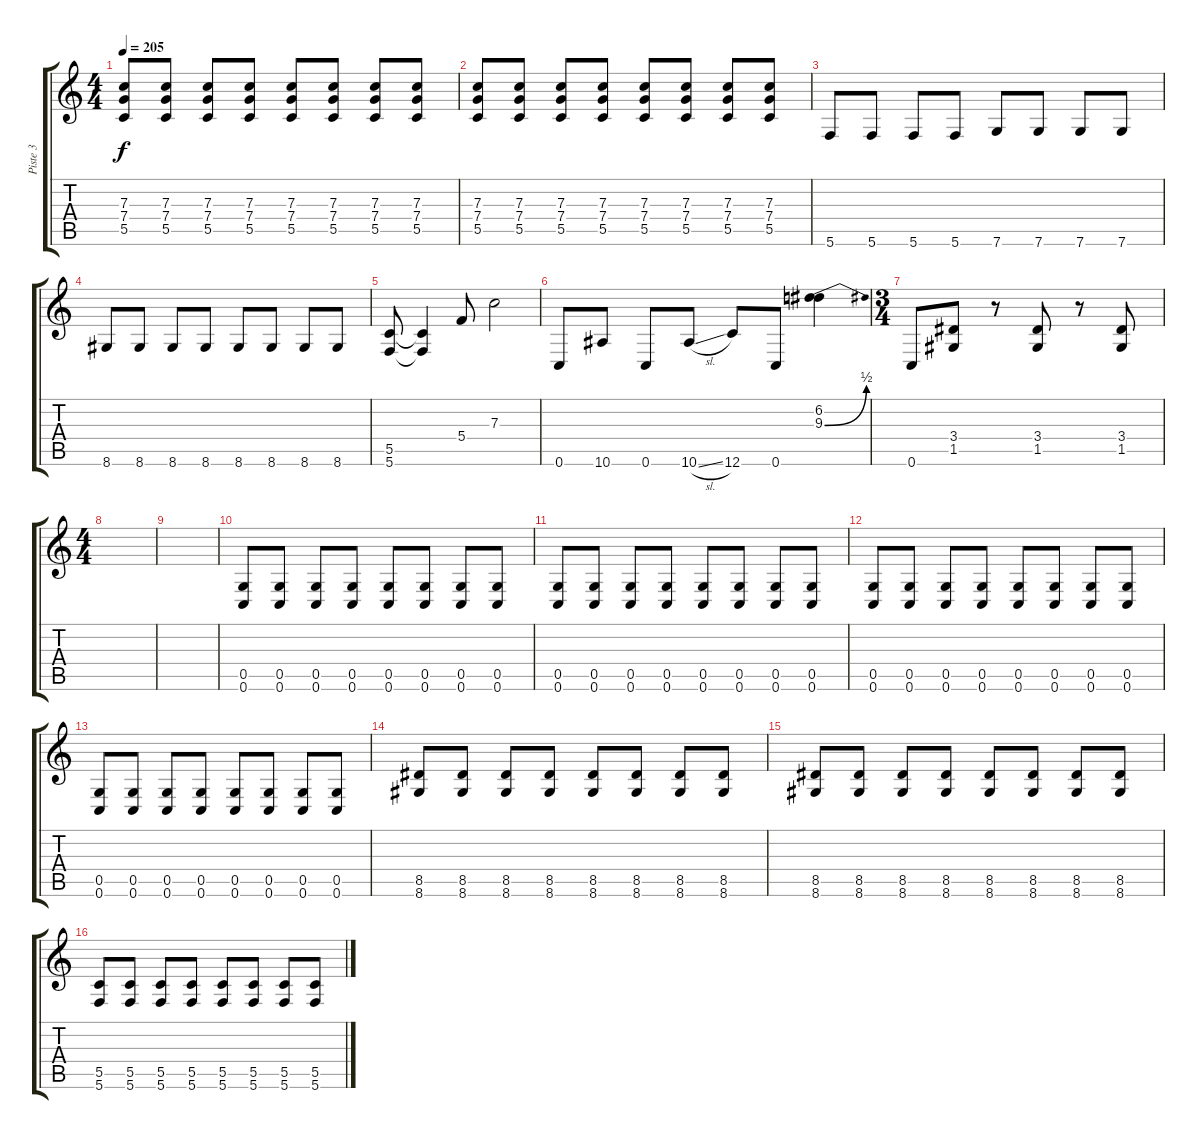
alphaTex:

\track ("Piste 3" "Piste 3") {instrument distortionguitar}
\staff {score tabs}
\tuning (D4 A3 F3 C3 G2 C2) {hide}
\ts (4 4)
\tempo 205
\clef g2
\ks c
(7.3 7.4 5.5).8{dy f} (7.3 7.4 5.5).8 (7.3 7.4 5.5).8 (7.3 7.4 5.5).8 (7.3 7.4 5.5).8 (7.3 7.4 5.5).8 (7.3 7.4 5.5).8 (7.3 7.4 5.5).8 |
(7.3 7.4 5.5).8 (7.3 7.4 5.5).8 (7.3 7.4 5.5).8 (7.3 7.4 5.5).8 (7.3 7.4 5.5).8 (7.3 7.4 5.5).8 (7.3 7.4 5.5).8 (7.3 7.4 5.5).8 |
5.6.8 5.6.8 5.6.8 5.6.8 7.6.8 7.6.8 7.6.8 7.6.8 |
8.6.8 8.6.8 8.6.8 8.6.8 8.6.8 8.6.8 8.6.8 8.6.8 |
(5.5 5.6).8 (5.5{t} 5.6{t}).4 5.4.8 7.3.2 |
0.6.8 10.6.8 0.6.8 10.6{sl}.8 12.6.8 0.6.8 (6.2 9.3{be (bend 0 0 60 2)}).4 |
\ts (3 4)
0.6.8 (3.4 1.5).8 r.8 (3.4 1.5).8 r.8 (3.4 1.5).8 |
\ts (4 4)
|
|
(0.5 0.6).8 (0.5 0.6).8 (0.5 0.6).8 (0.5 0.6).8 (0.5 0.6).8 (0.5 0.6).8 (0.5 0.6).8 (0.5 0.6).8 |
(0.5 0.6).8 (0.5 0.6).8 (0.5 0.6).8 (0.5 0.6).8 (0.5 0.6).8 (0.5 0.6).8 (0.5 0.6).8 (0.5 0.6).8 |
(0.5 0.6).8 (0.5 0.6).8 (0.5 0.6).8 (0.5 0.6).8 (0.5 0.6).8 (0.5 0.6).8 (0.5 0.6).8 (0.5 0.6).8 |
(0.5 0.6).8 (0.5 0.6).8 (0.5 0.6).8 (0.5 0.6).8 (0.5 0.6).8 (0.5 0.6).8 (0.5 0.6).8 (0.5 0.6).8 |
(8.5 8.6).8 (8.5 8.6).8 (8.5 8.6).8 (8.5 8.6).8 (8.5 8.6).8 (8.5 8.6).8 (8.5 8.6).8 (8.5 8.6).8 |
(8.5 8.6).8 (8.5 8.6).8 (8.5 8.6).8 (8.5 8.6).8 (8.5 8.6).8 (8.5 8.6).8 (8.5 8.6).8 (8.5 8.6).8 |
(5.5 5.6).8 (5.5 5.6).8 (5.5 5.6).8 (5.5 5.6).8 (5.5 5.6).8 (5.5 5.6).8 (5.5 5.6).8 (5.5 5.6).8
